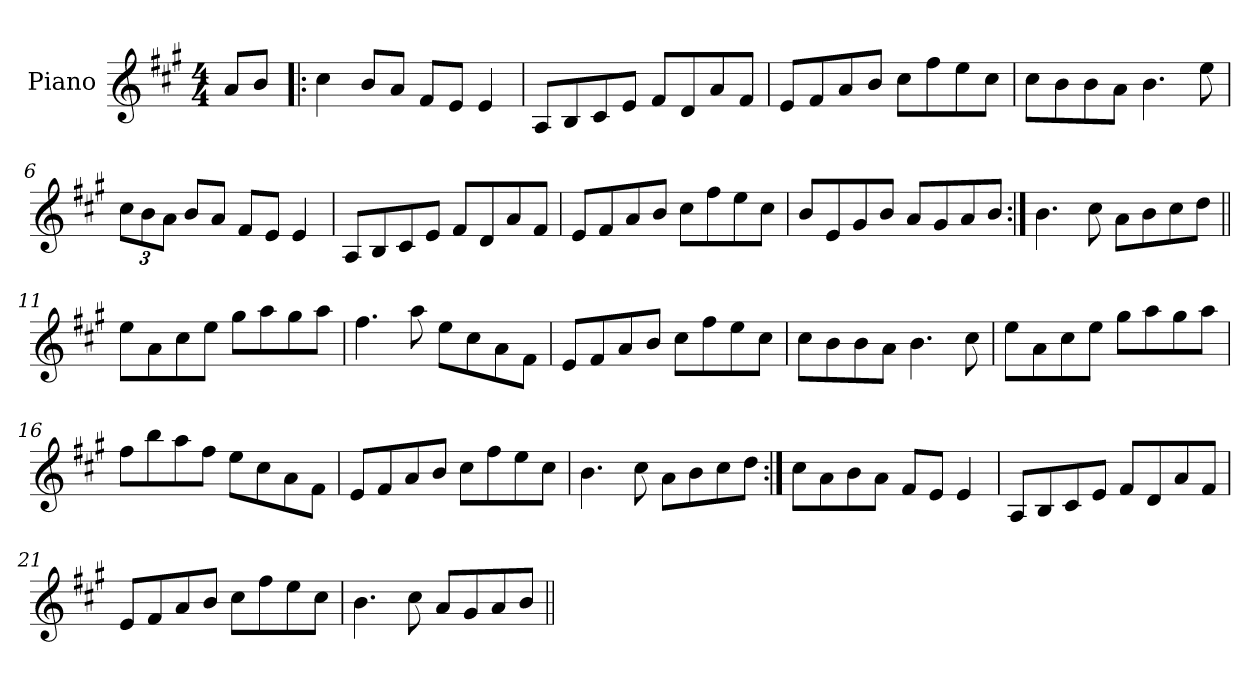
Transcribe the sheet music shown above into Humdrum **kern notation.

**kern
*part1
*staff1
*I"Piano
*I'Pno
*clefG2
*k[f#c#g#]
*A:
*M4/4
=1
8a/L
8b/J
=2!|:
4cc#\
8b/L
8a/J
8f#/L
8e/J
4e/
=3
8A/L
8B/
8c#/
8e/J
8f#/L
8d/
8a/
8f#/J
=4
8e/L
8f#/
8a/
8b/J
8cc#\L
8ff#\
8ee\
8cc#\J
=5
8cc#\L
8b\
8b\
8a\J
4.b\
8ee\
=6
12cc#\L
12b\
12a\J
8b/L
8a/J
8f#/L
8e/J
4e/
=7
8A/L
8B/
8c#/
8e/J
8f#/L
8d/
8a/
8f#/J
=8
8e/L
8f#/
8a/
8b/J
8cc#\L
8ff#\
8ee\
8cc#\J
=9
8b/L
8e/
8g#/
8b/J
8a/L
8g#/
8a/
8b/J
=10:|!
4.b\
8cc#\
8a\L
8b\
8cc#\
8dd\J
=11||
8ee\L
8a\
8cc#\
8ee\J
8gg#\L
8aa\
8gg#\
8aa\J
=12
4.ff#\
8aa\
8ee\L
8cc#\
8a\
8f#\J
=13
8e/L
8f#/
8a/
8b/J
8cc#\L
8ff#\
8ee\
8cc#\J
=14
8cc#\L
8b\
8b\
8a\J
4.b\
8cc#\
=15
8ee\L
8a\
8cc#\
8ee\J
8gg#\L
8aa\
8gg#\
8aa\J
=16
8ff#\L
8bb\
8aa\
8ff#\J
8ee\L
8cc#\
8a\
8f#\J
=17
8e/L
8f#/
8a/
8b/J
8cc#\L
8ff#\
8ee\
8cc#\J
=18
4.b\
8cc#\
8a\L
8b\
8cc#\
8dd\J
=19:|!
8cc#\L
8a\
8b\
8a\J
8f#/L
8e/J
4e/
=20
8A/L
8B/
8c#/
8e/J
8f#/L
8d/
8a/
8f#/J
=21
8e/L
8f#/
8a/
8b/J
8cc#\L
8ff#\
8ee\
8cc#\J
=22
4.b\
8cc#\
8a/L
8g#/
8a/
8b/J
=||
*-
